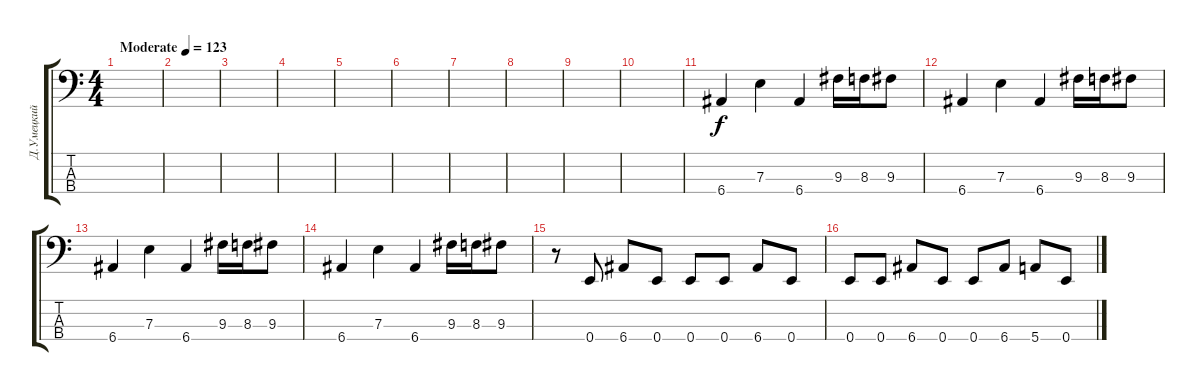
\track ("Д.Умецкий" "Д.Умецкий") {instrument electricbassfinger}
\staff {score tabs}
\tuning (G2 D2 A1 E1) {hide}
\ts (4 4)
\tempo (123 "Moderate")
\clef f4
\ks c
|
|
|
|
|
|
|
|
|
|
6.4.4 7.3.4 6.4.4 9.3.16 8.3.16 9.3.8 |
6.4.4 7.3.4 6.4.4 9.3.16 8.3.16 9.3.8 |
6.4.4 7.3.4 6.4.4 9.3.16 8.3.16 9.3.8 |
6.4.4 7.3.4 6.4.4 9.3.16 8.3.16 9.3.8 |
r.8 0.4.8 6.4.8 0.4.8 0.4.8 0.4.8 6.4.8 0.4.8 |
0.4.8 0.4.8 6.4.8 0.4.8 0.4.8 6.4.8 5.4.8 0.4.8
